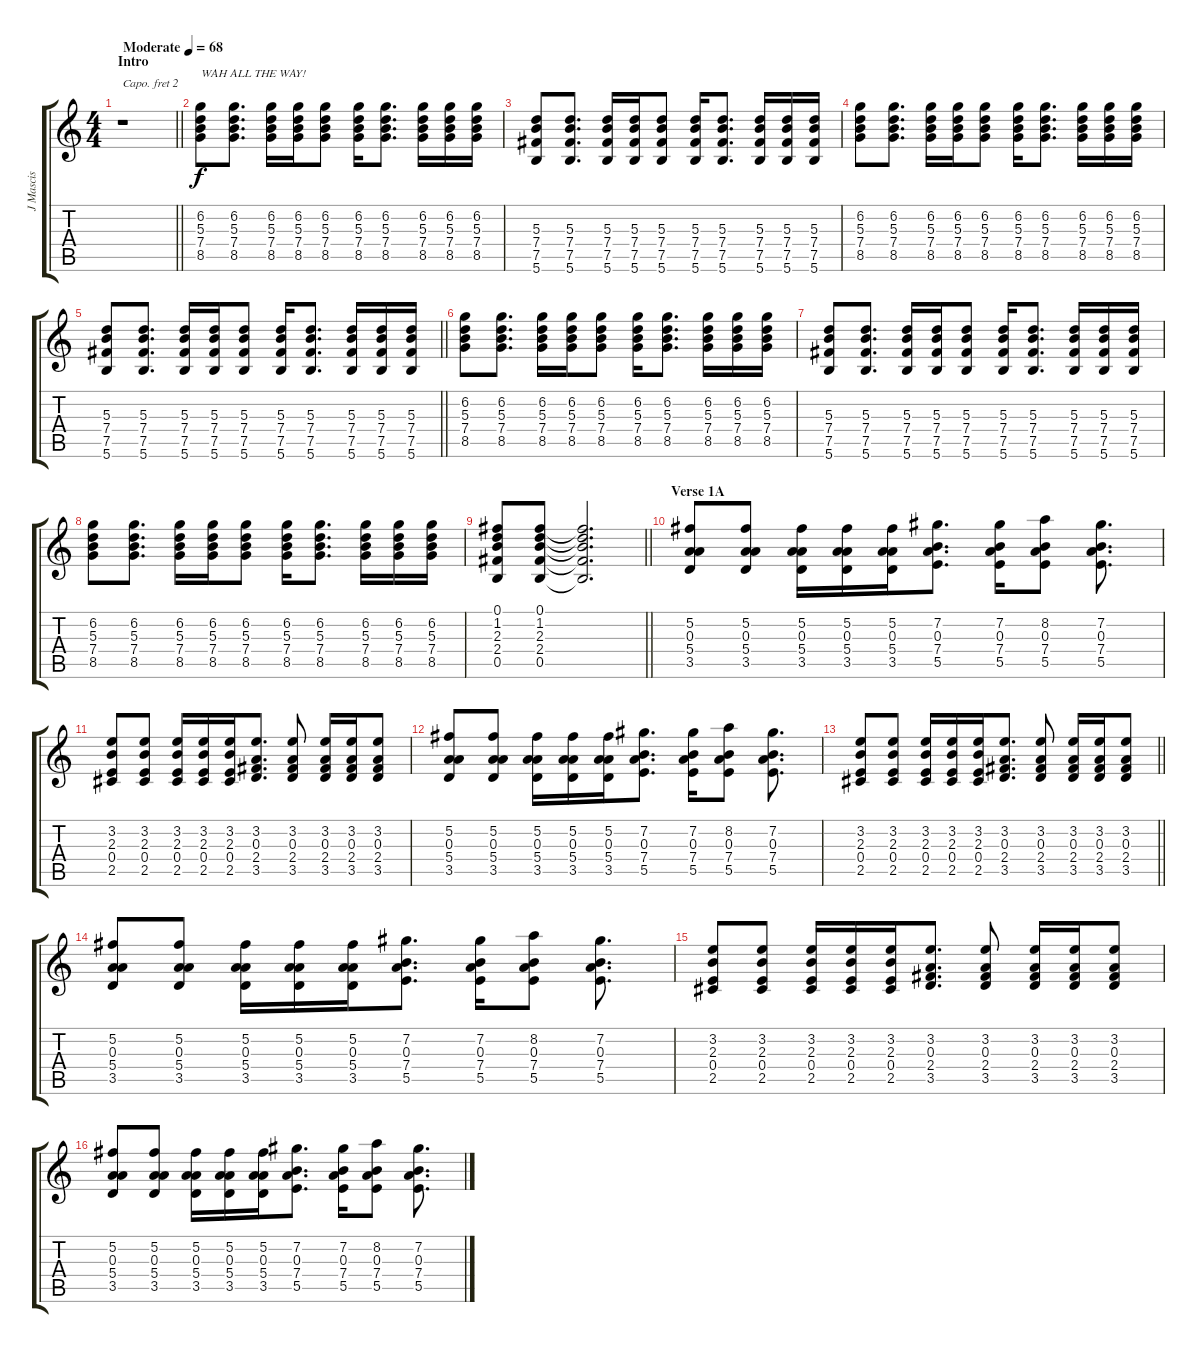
\track ("J Mascis" "J Mascis") {instrument overdrivenguitar}
\staff {score tabs}
\capo 2
\tuning (E4 B3 G3 D3 A2 E2) {hide}
\ts (4 4)
\section ("" "Intro")
\tempo (68 "Moderate")
\clef g2
\barLineRight lightlight
\ks c
r.1{dy f instrument overdrivenguitar} |
(6.2 5.3 7.4 8.5).8{txt "WAH ALL THE WAY!"} (6.2 5.3 7.4 8.5).8{d} (6.2 5.3 7.4 8.5).16 (6.2 5.3 7.4 8.5).16 (6.2 5.3 7.4 8.5).8 (6.2 5.3 7.4 8.5).16 (6.2 5.3 7.4 8.5).8{d} (6.2 5.3 7.4 8.5).16 (6.2 5.3 7.4 8.5).16 (6.2 5.3 7.4 8.5).16 |
(5.3 7.4 7.5 5.6).8 (5.3 7.4 7.5 5.6).8{d} (5.3 7.4 7.5 5.6).16 (5.3 7.4 7.5 5.6).16 (5.3 7.4 7.5 5.6).8 (5.3 7.4 7.5 5.6).16 (5.3 7.4 7.5 5.6).8{d} (5.3 7.4 7.5 5.6).16 (5.3 7.4 7.5 5.6).16 (5.3 7.4 7.5 5.6).16 |
(6.2 5.3 7.4 8.5).8 (6.2 5.3 7.4 8.5).8{d} (6.2 5.3 7.4 8.5).16 (6.2 5.3 7.4 8.5).16 (6.2 5.3 7.4 8.5).8 (6.2 5.3 7.4 8.5).16 (6.2 5.3 7.4 8.5).8{d} (6.2 5.3 7.4 8.5).16 (6.2 5.3 7.4 8.5).16 (6.2 5.3 7.4 8.5).16 |
\barLineRight lightlight
(5.3 7.4 7.5 5.6).8 (5.3 7.4 7.5 5.6).8{d} (5.3 7.4 7.5 5.6).16 (5.3 7.4 7.5 5.6).16 (5.3 7.4 7.5 5.6).8 (5.3 7.4 7.5 5.6).16 (5.3 7.4 7.5 5.6).8{d} (5.3 7.4 7.5 5.6).16 (5.3 7.4 7.5 5.6).16 (5.3 7.4 7.5 5.6).16 |
(6.2 5.3 7.4 8.5).8 (6.2 5.3 7.4 8.5).8{d} (6.2 5.3 7.4 8.5).16 (6.2 5.3 7.4 8.5).16 (6.2 5.3 7.4 8.5).8 (6.2 5.3 7.4 8.5).16 (6.2 5.3 7.4 8.5).8{d} (6.2 5.3 7.4 8.5).16 (6.2 5.3 7.4 8.5).16 (6.2 5.3 7.4 8.5).16 |
(5.3 7.4 7.5 5.6).8 (5.3 7.4 7.5 5.6).8{d} (5.3 7.4 7.5 5.6).16 (5.3 7.4 7.5 5.6).16 (5.3 7.4 7.5 5.6).8 (5.3 7.4 7.5 5.6).16 (5.3 7.4 7.5 5.6).8{d} (5.3 7.4 7.5 5.6).16 (5.3 7.4 7.5 5.6).16 (5.3 7.4 7.5 5.6).16 |
(6.2 5.3 7.4 8.5).8 (6.2 5.3 7.4 8.5).8{d} (6.2 5.3 7.4 8.5).16 (6.2 5.3 7.4 8.5).16 (6.2 5.3 7.4 8.5).8 (6.2 5.3 7.4 8.5).16 (6.2 5.3 7.4 8.5).8{d} (6.2 5.3 7.4 8.5).16 (6.2 5.3 7.4 8.5).16 (6.2 5.3 7.4 8.5).16 |
\barLineRight lightlight
(0.1 1.2 2.3 2.4 0.5).8 (0.1 1.2 2.3 2.4 0.5).8 (0.1{t} 1.2{t} 2.3{t} 2.4{t} 0.5{t}).2{d} |
\section ("" "Verse 1A")
(5.2 0.3 5.4 3.5).8 (5.2 0.3 5.4 3.5).8 (5.2 0.3 5.4 3.5).16 (5.2 0.3 5.4 3.5).16 (5.2 0.3 5.4 3.5).16 (7.2 0.3 7.4 5.5).8{d} (7.2 0.3 7.4 5.5).16 (8.2 0.3 7.4 5.5).8 (7.2 0.3 7.4 5.5).8{d} |
(3.2 2.3 0.4 2.5).8 (3.2 2.3 0.4 2.5).8 (3.2 2.3 0.4 2.5).16 (3.2 2.3 0.4 2.5).16 (3.2 2.3 0.4 2.5).16 (3.2 0.3 2.4 3.5).8{d} (3.2 0.3 2.4 3.5).8 (3.2 0.3 2.4 3.5).16 (3.2 0.3 2.4 3.5).16 (3.2 0.3 2.4 3.5).8 |
(5.2 0.3 5.4 3.5).8 (5.2 0.3 5.4 3.5).8 (5.2 0.3 5.4 3.5).16 (5.2 0.3 5.4 3.5).16 (5.2 0.3 5.4 3.5).16 (7.2 0.3 7.4 5.5).8{d} (7.2 0.3 7.4 5.5).16 (8.2 0.3 7.4 5.5).8 (7.2 0.3 7.4 5.5).8{d} |
\barLineRight lightlight
(3.2 2.3 0.4 2.5).8 (3.2 2.3 0.4 2.5).8 (3.2 2.3 0.4 2.5).16 (3.2 2.3 0.4 2.5).16 (3.2 2.3 0.4 2.5).16 (3.2 0.3 2.4 3.5).8{d} (3.2 0.3 2.4 3.5).8 (3.2 0.3 2.4 3.5).16 (3.2 0.3 2.4 3.5).16 (3.2 0.3 2.4 3.5).8 |
(5.2 0.3 5.4 3.5).8 (5.2 0.3 5.4 3.5).8 (5.2 0.3 5.4 3.5).16 (5.2 0.3 5.4 3.5).16 (5.2 0.3 5.4 3.5).16 (7.2 0.3 7.4 5.5).8{d} (7.2 0.3 7.4 5.5).16 (8.2 0.3 7.4 5.5).8 (7.2 0.3 7.4 5.5).8{d} |
(3.2 2.3 0.4 2.5).8 (3.2 2.3 0.4 2.5).8 (3.2 2.3 0.4 2.5).16 (3.2 2.3 0.4 2.5).16 (3.2 2.3 0.4 2.5).16 (3.2 0.3 2.4 3.5).8{d} (3.2 0.3 2.4 3.5).8 (3.2 0.3 2.4 3.5).16 (3.2 0.3 2.4 3.5).16 (3.2 0.3 2.4 3.5).8 |
(5.2 0.3 5.4 3.5).8 (5.2 0.3 5.4 3.5).8 (5.2 0.3 5.4 3.5).16 (5.2 0.3 5.4 3.5).16 (5.2 0.3 5.4 3.5).16 (7.2 0.3 7.4 5.5).8{d} (7.2 0.3 7.4 5.5).16 (8.2 0.3 7.4 5.5).8 (7.2 0.3 7.4 5.5).8{d}
